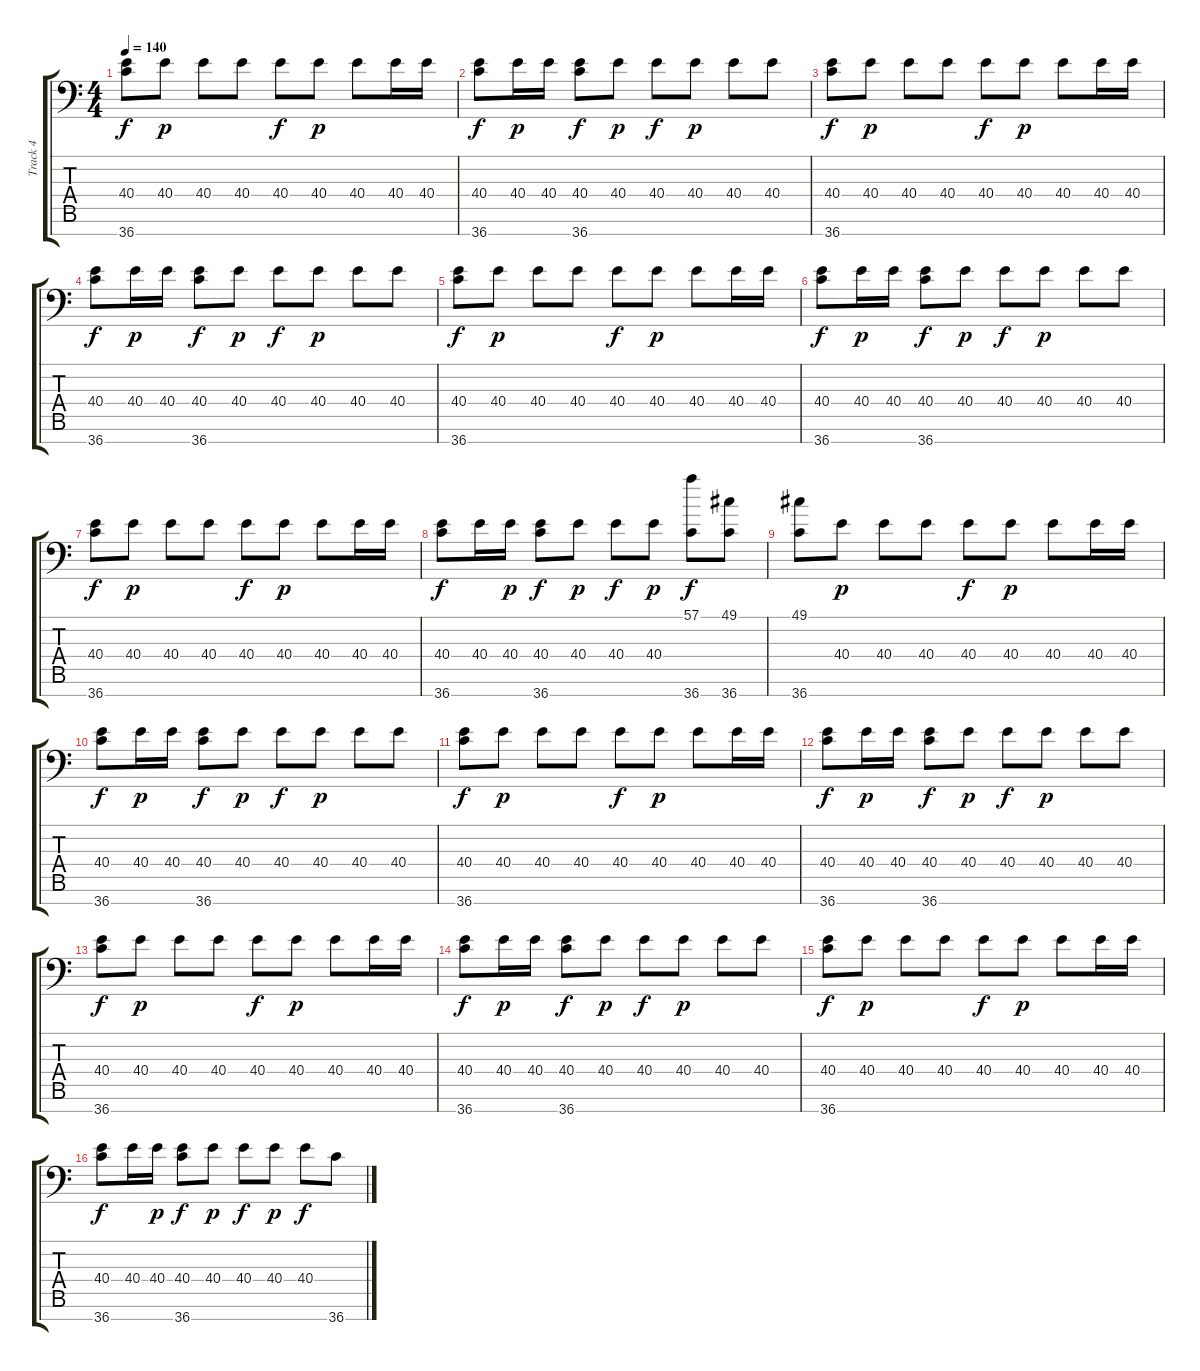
\track ("Track 4" "Track 4") {instrument acousticgrandpiano}
\staff {score tabs}
\tuning (C-1 C-1 C-1 C-1 C-1 C-1 C-1) {hide}
\ts (4 4)
\tempo 140
\clef f4
\ks c
(40.4 36.7).8{dy f} 40.4.8{dy p} 40.4.8 40.4.8 40.4.8{dy f} 40.4.8{dy p} 40.4.8 40.4.16 40.4.16 |
(40.4 36.7).8{dy f} 40.4.16{dy p} 40.4.16 (40.4 36.7).8{dy f} 40.4.8{dy p} 40.4.8{dy f} 40.4.8{dy p} 40.4.8 40.4.8 |
(40.4 36.7).8{dy f} 40.4.8{dy p} 40.4.8 40.4.8 40.4.8{dy f} 40.4.8{dy p} 40.4.8 40.4.16 40.4.16 |
(40.4 36.7).8{dy f} 40.4.16{dy p} 40.4.16 (40.4 36.7).8{dy f} 40.4.8{dy p} 40.4.8{dy f} 40.4.8{dy p} 40.4.8 40.4.8 |
(40.4 36.7).8{dy f} 40.4.8{dy p} 40.4.8 40.4.8 40.4.8{dy f} 40.4.8{dy p} 40.4.8 40.4.16 40.4.16 |
(40.4 36.7).8{dy f} 40.4.16{dy p} 40.4.16 (40.4 36.7).8{dy f} 40.4.8{dy p} 40.4.8{dy f} 40.4.8{dy p} 40.4.8 40.4.8 |
(40.4 36.7).8{dy f} 40.4.8{dy p} 40.4.8 40.4.8 40.4.8{dy f} 40.4.8{dy p} 40.4.8 40.4.16 40.4.16 |
(40.4 36.7).8{dy f} 40.4.16 40.4.16{dy p} (40.4 36.7).8{dy f} 40.4.8{dy p} 40.4.8{dy f} 40.4.8{dy p} (57.1 36.7).8{dy f} (49.1 36.7).8 |
(49.1 36.7).8 40.4.8{dy p} 40.4.8 40.4.8 40.4.8{dy f} 40.4.8{dy p} 40.4.8 40.4.16 40.4.16 |
(40.4 36.7).8{dy f} 40.4.16{dy p} 40.4.16 (40.4 36.7).8{dy f} 40.4.8{dy p} 40.4.8{dy f} 40.4.8{dy p} 40.4.8 40.4.8 |
(40.4 36.7).8{dy f} 40.4.8{dy p} 40.4.8 40.4.8 40.4.8{dy f} 40.4.8{dy p} 40.4.8 40.4.16 40.4.16 |
(40.4 36.7).8{dy f} 40.4.16{dy p} 40.4.16 (40.4 36.7).8{dy f} 40.4.8{dy p} 40.4.8{dy f} 40.4.8{dy p} 40.4.8 40.4.8 |
(40.4 36.7).8{dy f} 40.4.8{dy p} 40.4.8 40.4.8 40.4.8{dy f} 40.4.8{dy p} 40.4.8 40.4.16 40.4.16 |
(40.4 36.7).8{dy f} 40.4.16{dy p} 40.4.16 (40.4 36.7).8{dy f} 40.4.8{dy p} 40.4.8{dy f} 40.4.8{dy p} 40.4.8 40.4.8 |
(40.4 36.7).8{dy f} 40.4.8{dy p} 40.4.8 40.4.8 40.4.8{dy f} 40.4.8{dy p} 40.4.8 40.4.16 40.4.16 |
(40.4 36.7).8{dy f} 40.4.16 40.4.16{dy p} (40.4 36.7).8{dy f} 40.4.8{dy p} 40.4.8{dy f} 40.4.8{dy p} 40.4.8{dy f} 36.7.8
